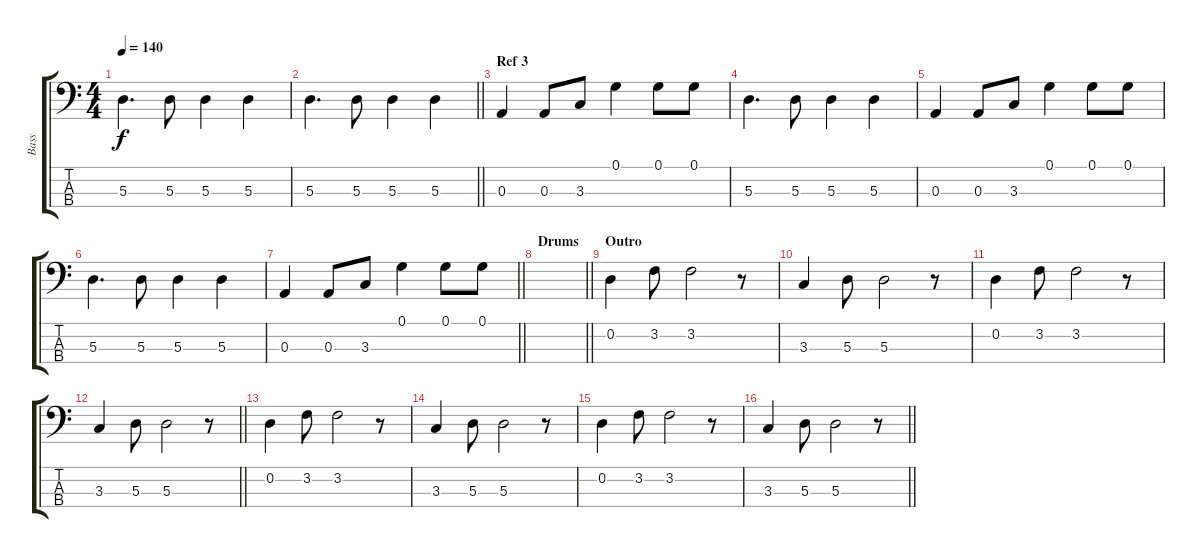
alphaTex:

\track ("Bass" "Bass") {instrument electricbassfinger}
\staff {score tabs}
\tuning (G2 D2 A1 E1) {hide}
\ts (4 4)
\tempo 140
\clef f4
\ks c
5.3.4{d dy f} 5.3.8 5.3.4 5.3.4 |
\barLineRight lightlight
5.3.4{d} 5.3.8 5.3.4 5.3.4 |
\section ("" "Ref 3")
0.3.4 0.3.8 3.3.8 0.1.4 0.1.8 0.1.8 |
5.3.4{d} 5.3.8 5.3.4 5.3.4 |
0.3.4 0.3.8 3.3.8 0.1.4 0.1.8 0.1.8 |
5.3.4{d} 5.3.8 5.3.4 5.3.4 |
\barLineRight lightlight
0.3.4 0.3.8 3.3.8 0.1.4 0.1.8 0.1.8 |
\section ("" "Drums")
\barLineRight lightlight
|
\section ("" "Outro")
0.2.4 3.2.8 3.2.2 r.8 |
3.3.4 5.3.8 5.3.2 r.8 |
0.2.4 3.2.8 3.2.2 r.8 |
\barLineRight lightlight
3.3.4 5.3.8 5.3.2 r.8 |
0.2.4 3.2.8 3.2.2 r.8 |
3.3.4 5.3.8 5.3.2 r.8 |
0.2.4 3.2.8 3.2.2 r.8 |
\barLineRight lightlight
3.3.4 5.3.8 5.3.2 r.8
